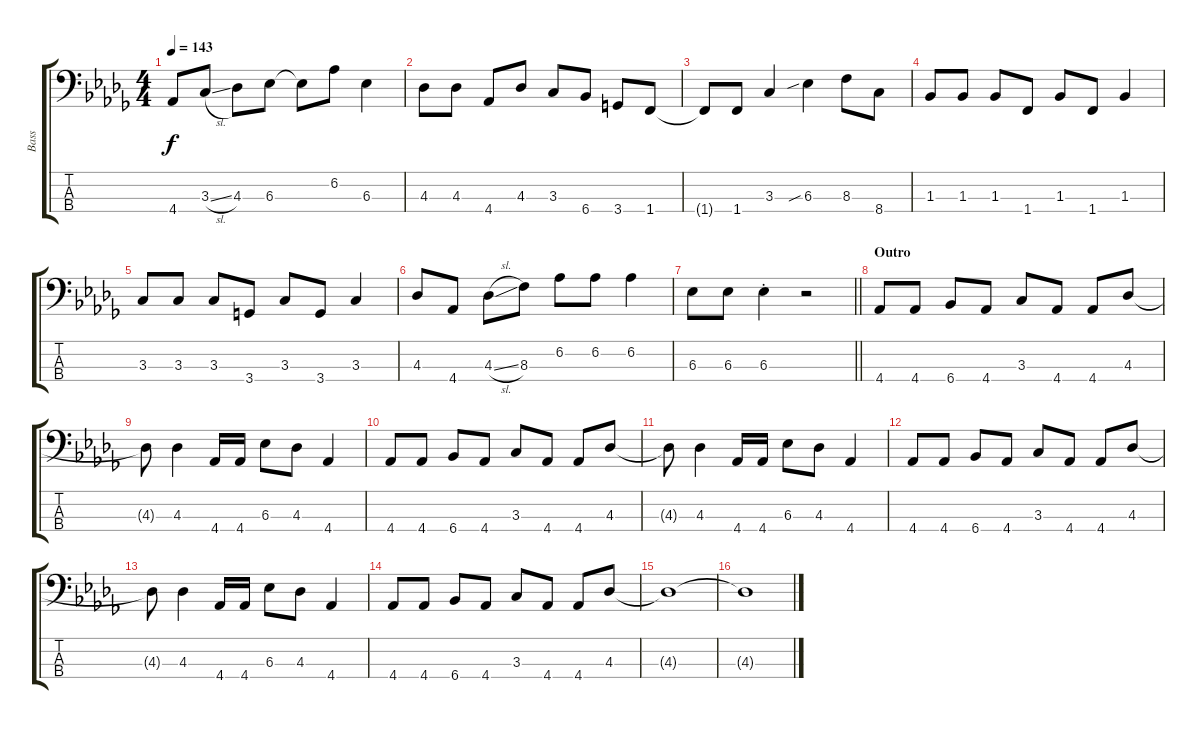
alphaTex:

\track ("Bass" "Bass") {instrument electricbassfinger}
\staff {score tabs}
\tuning (G2 D2 A1 E1) {hide}
\ts (4 4)
\tempo 143
\clef f4
\ks db
4.4{t}.8{dy f} 3.3{sl}.8 4.3.8 6.3.8 6.3{t}.8 6.2.8 6.3.4 |
4.3.8 4.3.8 4.4.8 4.3.8 3.3.8 6.4.8 3.4.8 1.4.8 |
1.4{t}.8 1.4.8 3.3.4 6.3{sib}.4 8.3.8 8.4.8 |
1.3.8 1.3.8 1.3.8 1.4.8 1.3.8 1.4.8 1.3.4 |
3.3.8 3.3.8 3.3.8 3.4.8 3.3.8 3.4.8 3.3.4 |
4.3.8 4.4.8 4.3{sl}.8 8.3.8 6.2.8 6.2.8 6.2.4 |
\barLineRight lightlight
6.3.8 6.3.8 6.3{st}.4 r.2 |
\section ("" "Outro")
4.4.8 4.4.8 6.4.8 4.4.8 3.3.8 4.4.8 4.4.8 4.3.8 |
4.3{t}.8 4.3.4 4.4.16 4.4.16 6.3.8 4.3.8 4.4.4 |
4.4.8 4.4.8 6.4.8 4.4.8 3.3.8 4.4.8 4.4.8 4.3.8 |
4.3{t}.8 4.3.4 4.4.16 4.4.16 6.3.8 4.3.8 4.4.4 |
4.4.8 4.4.8 6.4.8 4.4.8 3.3.8 4.4.8 4.4.8 4.3.8 |
4.3{t}.8 4.3.4 4.4.16 4.4.16 6.3.8 4.3.8 4.4.4 |
4.4.8 4.4.8 6.4.8 4.4.8 3.3.8 4.4.8 4.4.8 4.3.8 |
4.3{t}.1 |
4.3{t}.1
